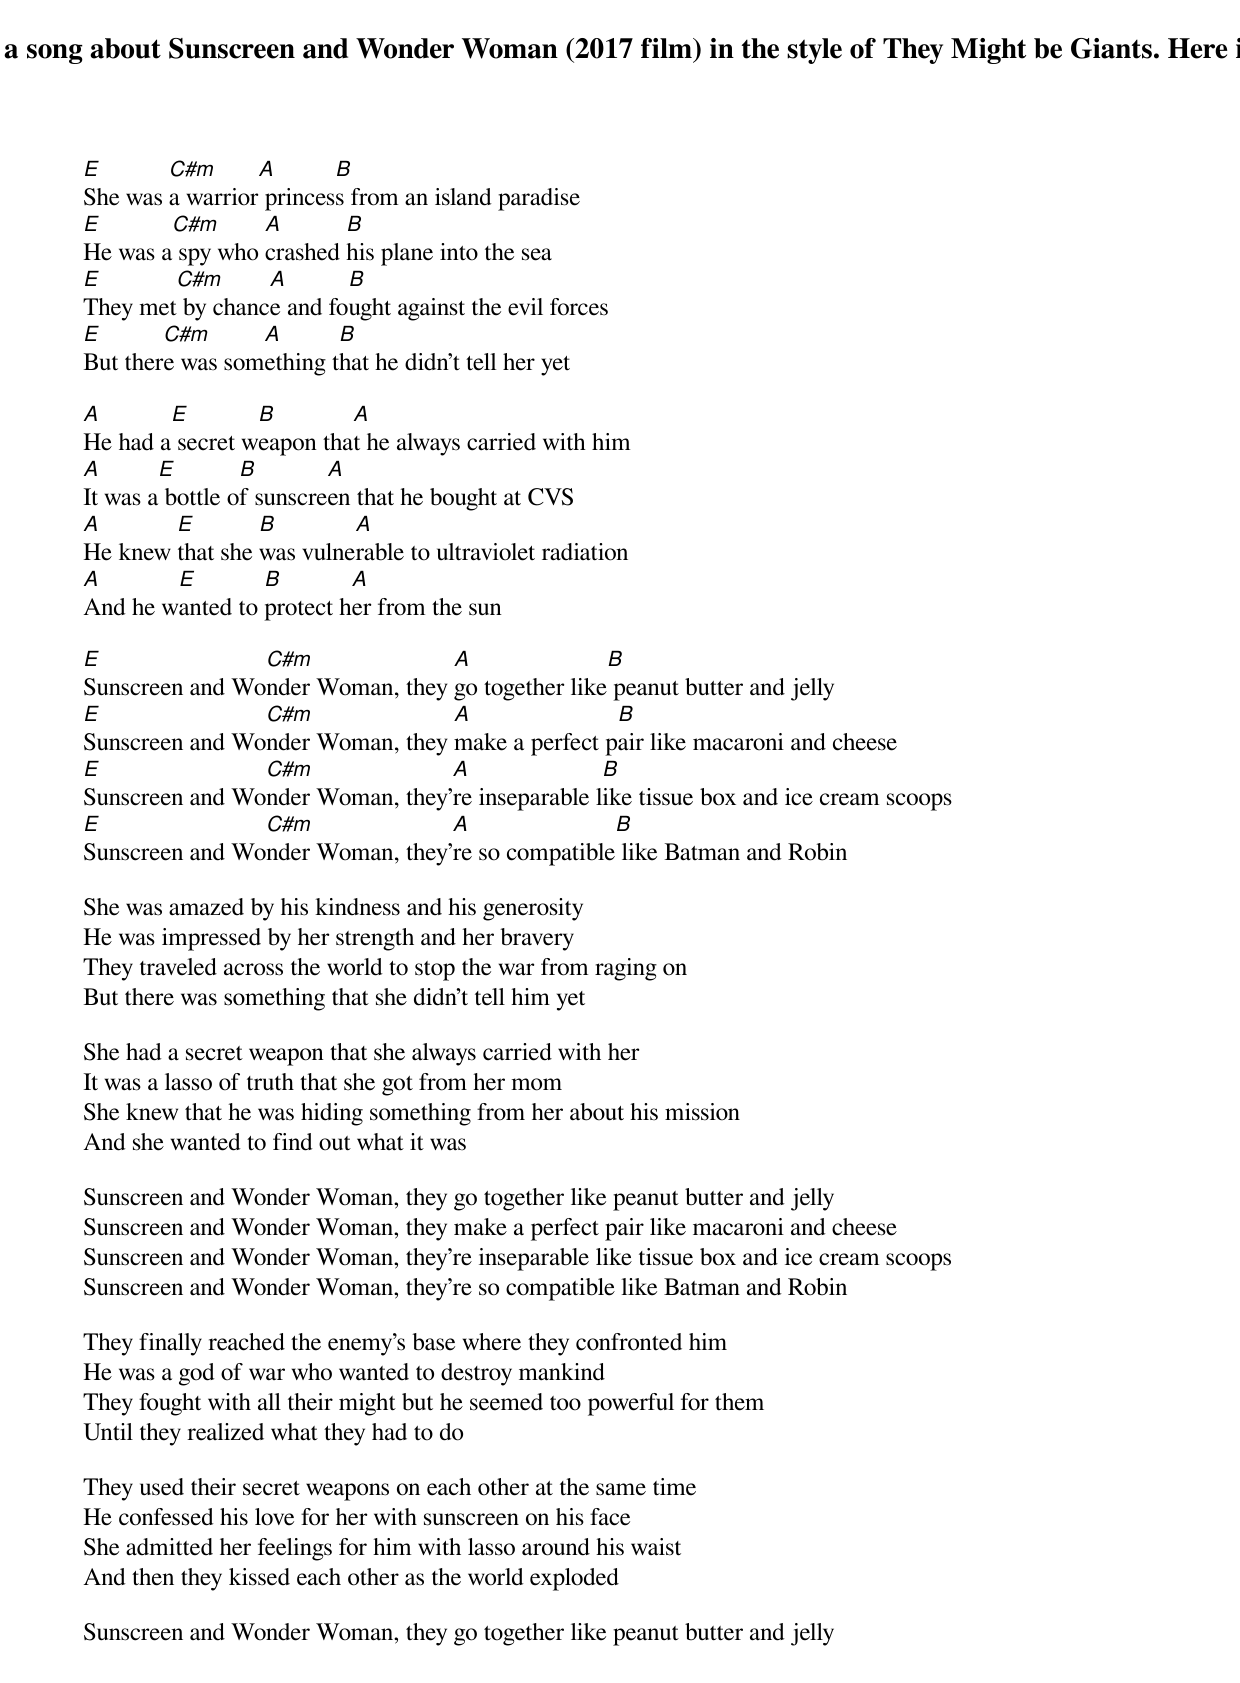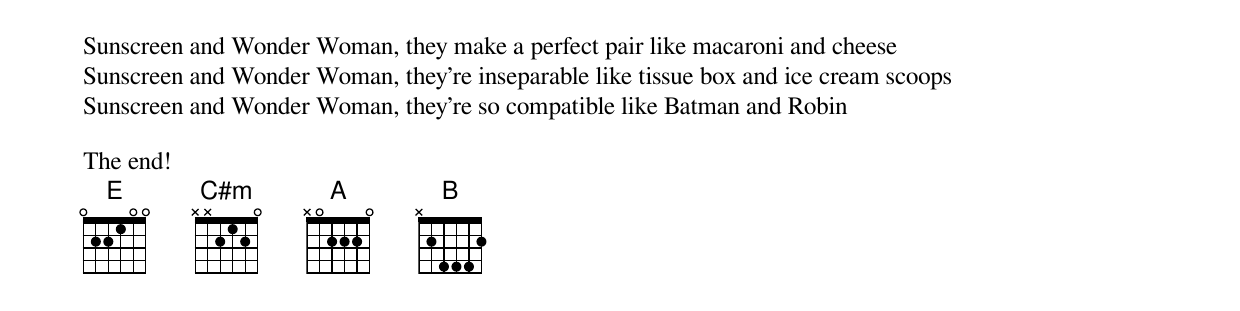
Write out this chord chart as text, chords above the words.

Sure, I can try to write a song about Sunscreen and Wonder Woman (2017 film) in the style of They Might be Giants. Here is what I came up with:

E       C#m      A       B
She was a warrior princess from an island paradise
E       C#m      A       B
He was a spy who crashed his plane into the sea
E       C#m      A       B
They met by chance and fought against the evil forces
E       C#m      A       B
But there was something that he didn't tell her yet

A       E        B        A
He had a secret weapon that he always carried with him
A       E        B        A
It was a bottle of sunscreen that he bought at CVS
A       E        B        A
He knew that she was vulnerable to ultraviolet radiation
A       E        B        A
And he wanted to protect her from the sun

E               C#m              A               B
Sunscreen and Wonder Woman, they go together like peanut butter and jelly
E               C#m              A               B
Sunscreen and Wonder Woman, they make a perfect pair like macaroni and cheese
E               C#m              A               B
Sunscreen and Wonder Woman, they're inseparable like tissue box and ice cream scoops
E               C#m              A               B
Sunscreen and Wonder Woman, they're so compatible like Batman and Robin

She was amazed by his kindness and his generosity
He was impressed by her strength and her bravery
They traveled across the world to stop the war from raging on
But there was something that she didn't tell him yet

She had a secret weapon that she always carried with her
It was a lasso of truth that she got from her mom
She knew that he was hiding something from her about his mission
And she wanted to find out what it was

Sunscreen and Wonder Woman, they go together like peanut butter and jelly
Sunscreen and Wonder Woman, they make a perfect pair like macaroni and cheese
Sunscreen and Wonder Woman, they're inseparable like tissue box and ice cream scoops
Sunscreen and Wonder Woman, they're so compatible like Batman and Robin

They finally reached the enemy's base where they confronted him
He was a god of war who wanted to destroy mankind
They fought with all their might but he seemed too powerful for them
Until they realized what they had to do

They used their secret weapons on each other at the same time
He confessed his love for her with sunscreen on his face
She admitted her feelings for him with lasso around his waist
And then they kissed each other as the world exploded

Sunscreen and Wonder Woman, they go together like peanut butter and jelly
Sunscreen and Wonder Woman, they make a perfect pair like macaroni and cheese
Sunscreen and Wonder Woman, they're inseparable like tissue box and ice cream scoops
Sunscreen and Wonder Woman, they're so compatible like Batman and Robin

The end!
